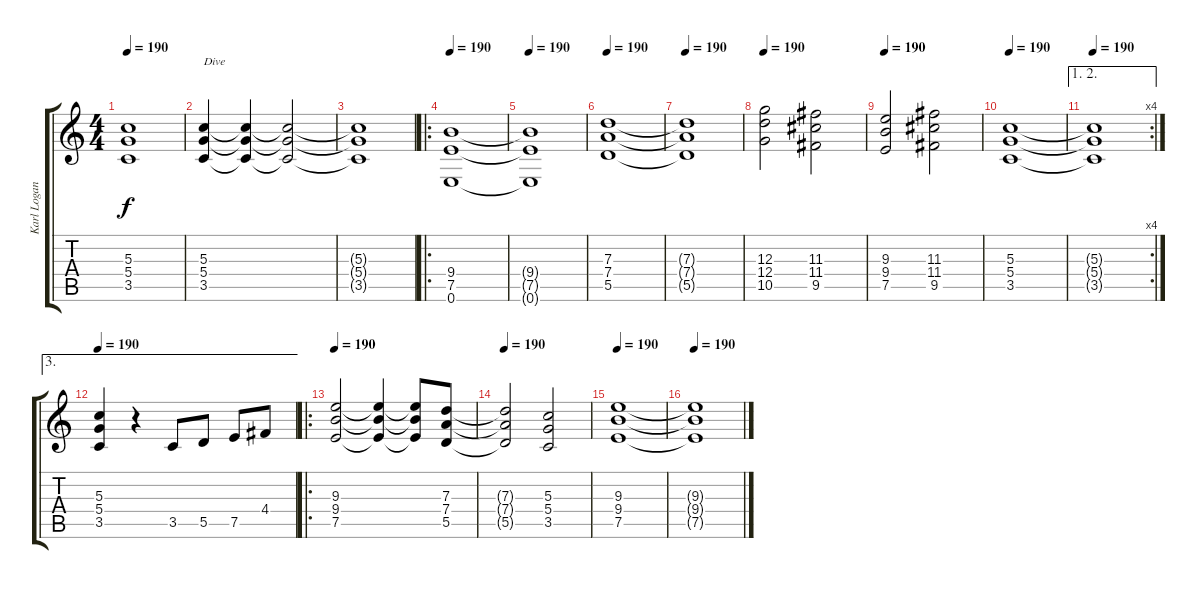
\track ("Karl Logan Rhytm" "Karl Logan") {instrument distortionguitar}
\staff {score tabs}
\tuning (E4 B3 G3 D3 A2 E2) {hide}
\ts (4 4)
\tempo 190
\clef g2
\ks c
(5.3{t} 5.4{t} 3.5{t}).1{dy f} |
(5.3 5.4 3.5).4{txt "Dive"} (5.3{t} 5.4{t} 3.5{t}).4 (5.3{t} 5.4{t} 3.5{t}).2 |
(5.3{t} 5.4{t} 3.5{t}).1 |
\ro
\tempo 190
(9.4 7.5 0.6).1 |
\tempo 190
(9.4{t} 7.5{t} 0.6{t}).1 |
\tempo 190
(7.3 7.4 5.5).1 |
\tempo 190
(7.3{t} 7.4{t} 5.5{t}).1 |
\tempo 190
(12.3 12.4 10.5).2 (11.3 11.4 9.5).2 |
\tempo 190
(9.3 9.4 7.5).2 (11.3 11.4 9.5).2 |
\tempo 190
(5.3 5.4 3.5).1 |
\ae (1 2)
\rc 4
\tempo 190
(5.3{t} 5.4{t} 3.5{t}).1 |
\ae 3
\tempo 190
(5.3 5.4 3.5).4 r.4 3.5.8 5.5.8 7.5.8 4.4.8 |
\ro
\tempo 190
(9.3 9.4 7.5).2 (9.3{t} 9.4{t} 7.5{t}).4 (9.3{t} 9.4{t} 7.5{t}).8 (7.3 7.4 5.5).8 |
\tempo 190
(7.3{t} 7.4{t} 5.5{t}).2 (5.3 5.4 3.5).2 |
\tempo 190
(9.3 9.4 7.5).1 |
\tempo 190
(9.3{t} 9.4{t} 7.5{t}).1
